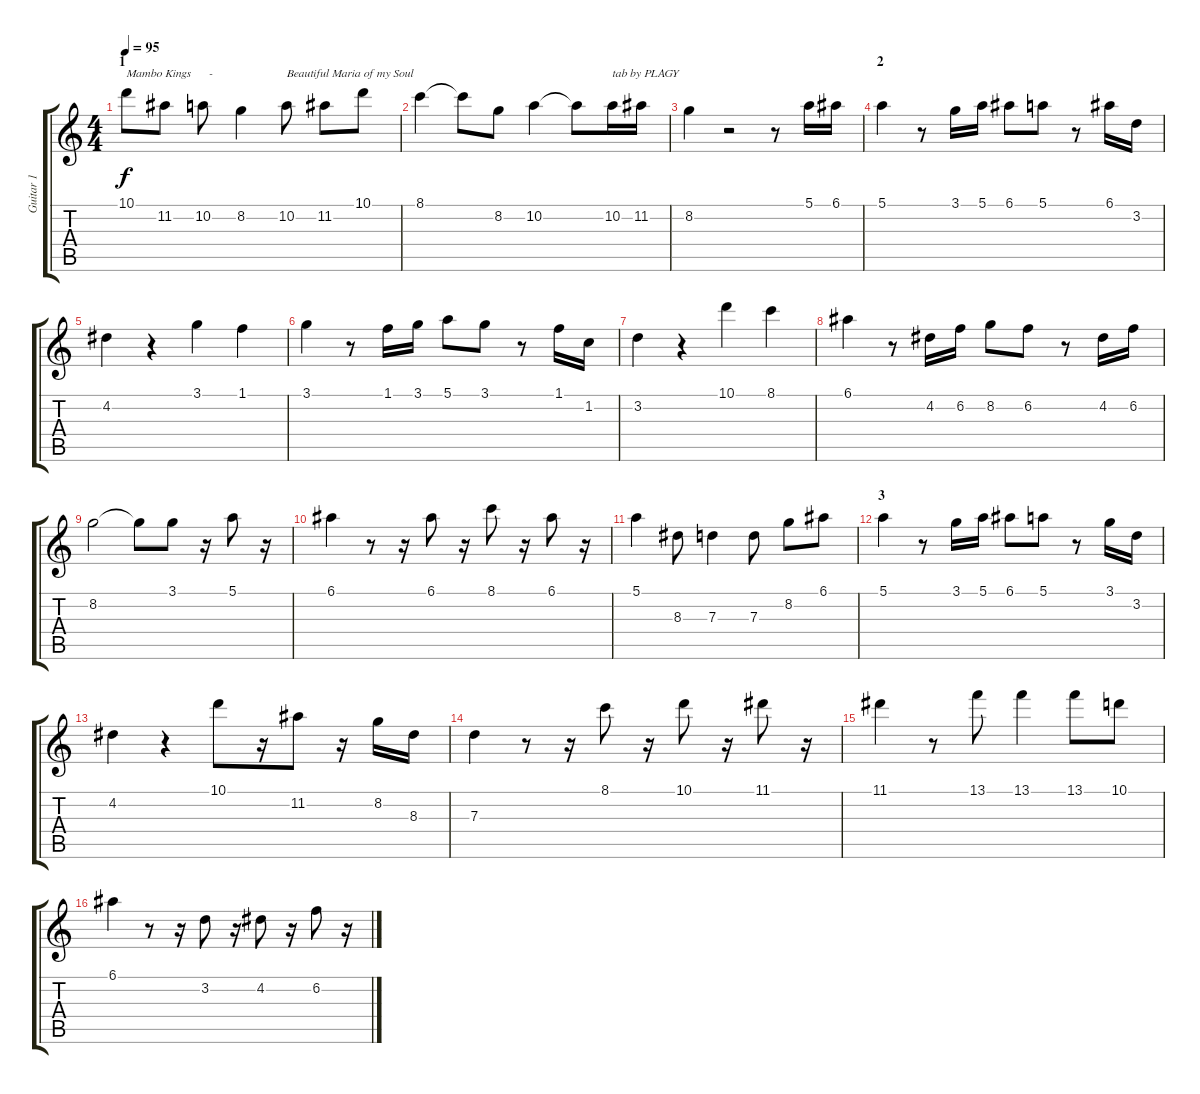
\track ("Guitar 1" "Guitar 1") {instrument electricguitarjazz}
\staff {score tabs}
\tuning (E4 B3 G3 D3 A2 E2) {hide}
\ts (4 4)
\section ("" "1")
\tempo 95
\clef g2
\ks c
10.1.8{txt "Mambo Kings      -" dy f instrument electricguitarjazz} 11.2.8 10.2.8 8.2.4 10.2.8{txt "Beautiful Maria of my Soul"} 11.2.8 10.1.8 |
8.1.4 8.1{t}.8 8.2.8 10.2.4 10.2{t}.8 10.2.16{txt "tab by PLAGY"} 11.2.16 |
8.2.4 r.2 r.8 5.1.16 6.1.16 |
\section ("" "2")
5.1.4 r.8 3.1.16 5.1.16 6.1.8 5.1.8 r.8 6.1.16 3.2.16 |
4.2.4 r.4 3.1.4 1.1.4 |
3.1.4 r.8 1.1.16 3.1.16 5.1.8 3.1.8 r.8 1.1.16 1.2.16 |
3.2.4 r.4 10.1.4 8.1.4 |
6.1.4 r.8 4.2.16 6.2.16 8.2.8 6.2.8 r.8 4.2.16 6.2.16 |
8.2.2 8.2{t}.8 3.1.8 r.16 5.1.8 r.16 |
6.1.4 r.8 r.16 6.1.8 r.16 8.1.8 r.16 6.1.8 r.16 |
5.1.4 8.3.8 7.3.4 7.3.8 8.2.8 6.1.8 |
\section ("" "3")
5.1.4 r.8 3.1.16 5.1.16 6.1.8 5.1.8 r.8 3.1.16 3.2.16 |
4.2.4 r.4 10.1.8 r.16 11.2.8 r.16 8.2.16 8.3.16 |
7.3.4 r.8 r.16 8.1.8 r.16 10.1.8 r.16 11.1.8 r.16 |
11.1.4 r.8 13.1.8 13.1.4 13.1.8 10.1.8 |
6.1.4 r.8 r.16 3.2.8 r.16 4.2.8 r.16 6.2.8 r.16
